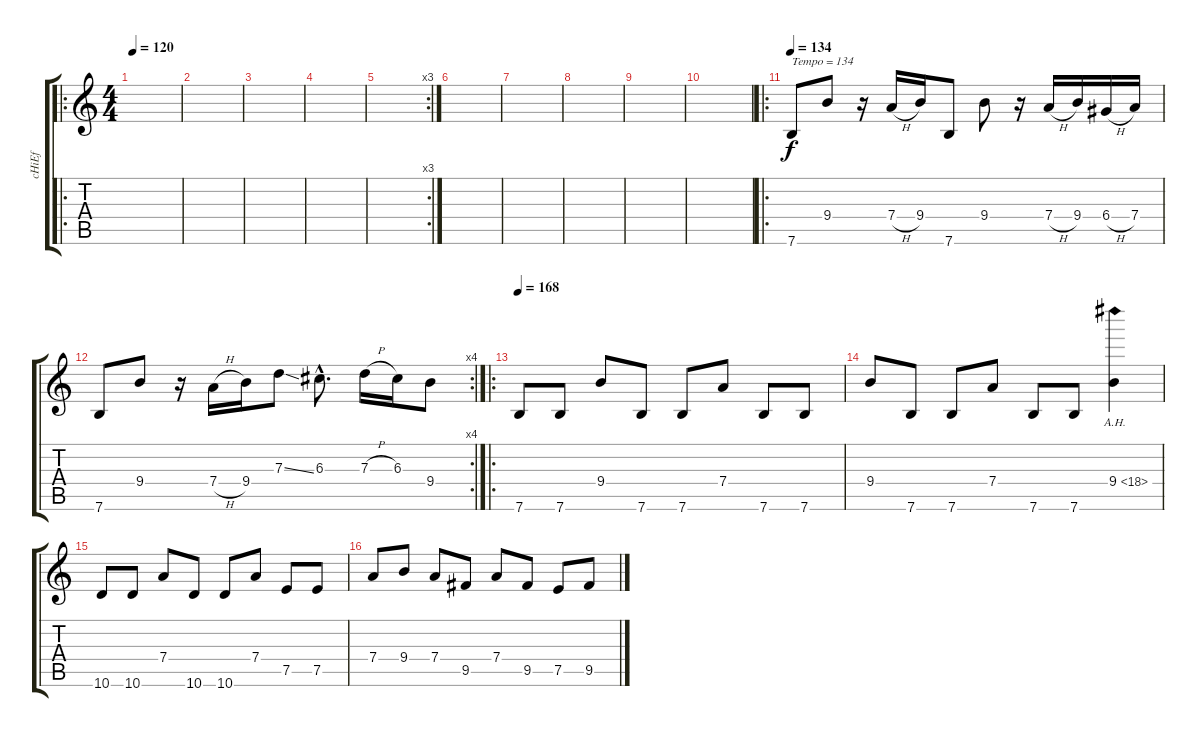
\track ("cHiEf" "cHiEf") {instrument overdrivenguitar}
\staff {score tabs}
\tuning (E4 B3 G3 D3 A2 E2) {hide}
\ro
\ts (4 4)
\tempo 120
\tempo 100
\tempo 120
\clef g2
\ks c
|
|
|
|
\rc 3
|
|
|
|
|
|
\ro
\tempo 134
7.6.8{txt "Tempo = 134"} 9.4.8 r.16 7.4{h}.16 9.4.16 7.6.8 9.4.8 r.16 7.4{h}.16 9.4.16 6.4{h}.16 7.4.16 |
\rc 4
7.6.8 9.4.8 r.16 7.4{h}.16 9.4.16 7.3{ss}.8 6.3{hac}.8{d} 7.3{h}.16 6.3.16 9.4.8 |
\ro
\tempo 168
7.6.8 7.6.8 9.4.8 7.6.8 7.6.8 7.4.8 7.6.8 7.6.8 |
9.4.8 7.6.8 7.6.8 7.4.8 7.6.8 7.6.8 9.4{ah 9}.4 |
10.6.8 10.6.8 7.4.8 10.6.8 10.6.8 7.4.8 7.5.8 7.5.8 |
7.4.8 9.4.8 7.4.8 9.5.8 7.4.8 9.5.8 7.5.8 9.5.8
